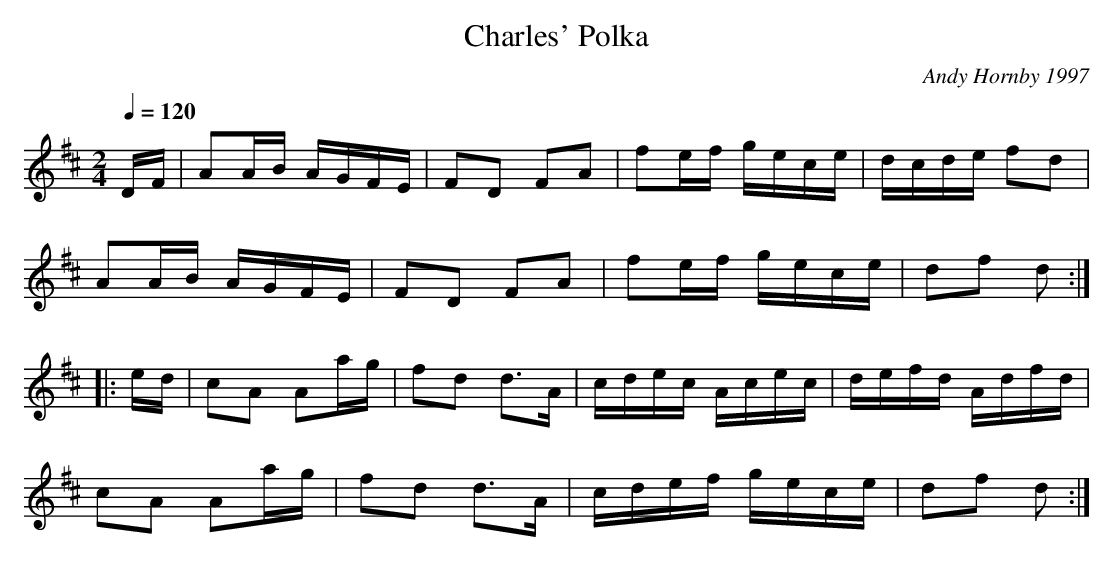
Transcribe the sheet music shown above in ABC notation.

X:1
T:Charles' Polka
C:Andy Hornby 1997
L:1/16
M:2/4
Q:1/4=120
K:D
DF|A2AB AGFE|F2D2 F2A2|f2ef gece|dcde f2d2|
A2AB AGFE|F2D2 F2A2|f2ef gece|d2f2 d2:|
|:ed|c2A2 A2ag|f2d2 d3A|cdec Acec|defd Adfd|
c2A2 A2ag|f2d2 d3A|cdef gece|d2f2 d2:|
